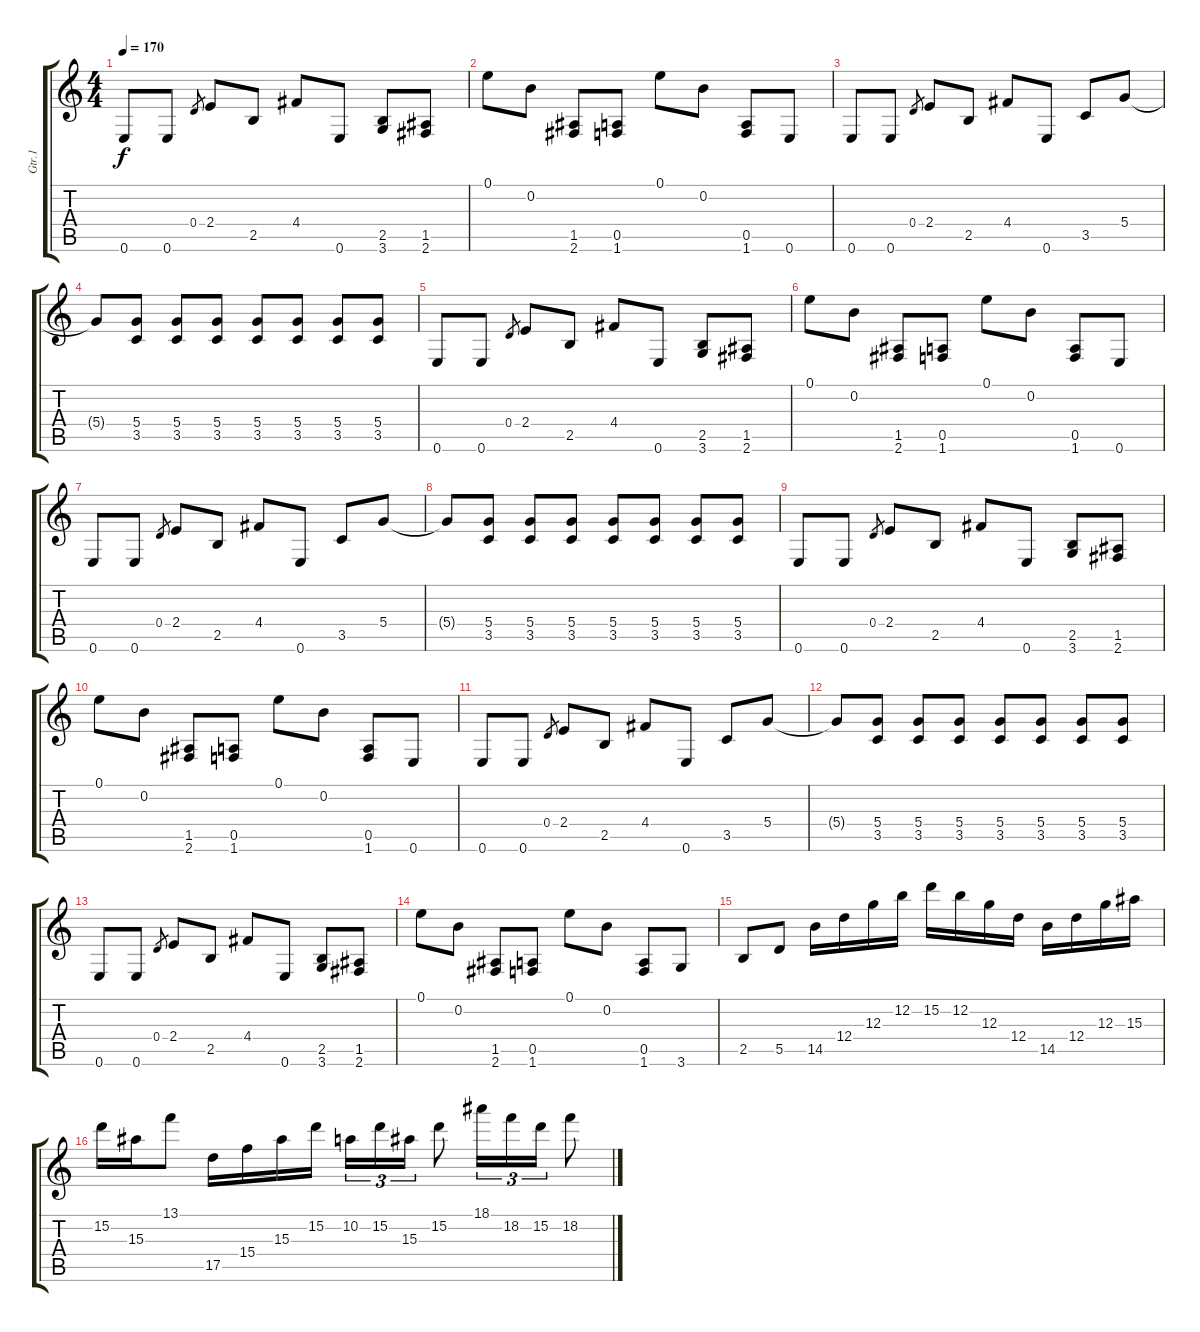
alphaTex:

\track ("Gtr.1" "Gtr.1") {instrument distortionguitar}
\staff {score tabs}
\tuning (E4 B3 G3 D3 A2 E2) {hide}
\ts (4 4)
\tempo 170
\clef g2
\ks c
0.6.8{dy f} 0.6.8 0.4.8{gr} 2.4.8 2.5.8 4.4.8 0.6.8 (2.5 3.6).8 (1.5 2.6).8 |
0.1.8 0.2.8 (1.5 2.6).8 (0.5 1.6).8 0.1.8 0.2.8 (0.5 1.6).8 0.6.8 |
0.6.8 0.6.8 0.4.8{gr} 2.4.8 2.5.8 4.4.8 0.6.8 3.5.8 5.4.8 |
5.4{t}.8 (5.4 3.5).8 (5.4 3.5).8 (5.4 3.5).8 (5.4 3.5).8 (5.4 3.5).8 (5.4 3.5).8 (5.4 3.5).8 |
0.6.8 0.6.8 0.4.8{gr} 2.4.8 2.5.8 4.4.8 0.6.8 (2.5 3.6).8 (1.5 2.6).8 |
0.1.8 0.2.8 (1.5 2.6).8 (0.5 1.6).8 0.1.8 0.2.8 (0.5 1.6).8 0.6.8 |
0.6.8 0.6.8 0.4.8{gr} 2.4.8 2.5.8 4.4.8 0.6.8 3.5.8 5.4.8 |
5.4{t}.8 (5.4 3.5).8 (5.4 3.5).8 (5.4 3.5).8 (5.4 3.5).8 (5.4 3.5).8 (5.4 3.5).8 (5.4 3.5).8 |
0.6.8 0.6.8 0.4.8{gr} 2.4.8 2.5.8 4.4.8 0.6.8 (2.5 3.6).8 (1.5 2.6).8 |
0.1.8 0.2.8 (1.5 2.6).8 (0.5 1.6).8 0.1.8 0.2.8 (0.5 1.6).8 0.6.8 |
0.6.8 0.6.8 0.4.8{gr} 2.4.8 2.5.8 4.4.8 0.6.8 3.5.8 5.4.8 |
5.4{t}.8 (5.4 3.5).8 (5.4 3.5).8 (5.4 3.5).8 (5.4 3.5).8 (5.4 3.5).8 (5.4 3.5).8 (5.4 3.5).8 |
0.6.8 0.6.8 0.4.8{gr} 2.4.8 2.5.8 4.4.8 0.6.8 (2.5 3.6).8 (1.5 2.6).8 |
0.1.8 0.2.8 (1.5 2.6).8 (0.5 1.6).8 0.1.8 0.2.8 (0.5 1.6).8 3.6.8 |
2.5.8 5.5.8 14.5.16 12.4.16 12.3.16 12.2.16 15.2.16 12.2.16 12.3.16 12.4.16 14.5.16 12.4.16 12.3.16 15.3.16 |
15.2.16 15.3.16 13.1.8 17.5.16 15.4.16 15.3.16 15.2.16 10.2.16{tu (3 2)} 15.2.16{tu (3 2)} 15.3.16{tu (3 2)} 15.2.8 18.1.16{tu (3 2)} 18.2.16{tu (3 2)} 15.2.16{tu (3 2)} 18.2.8
